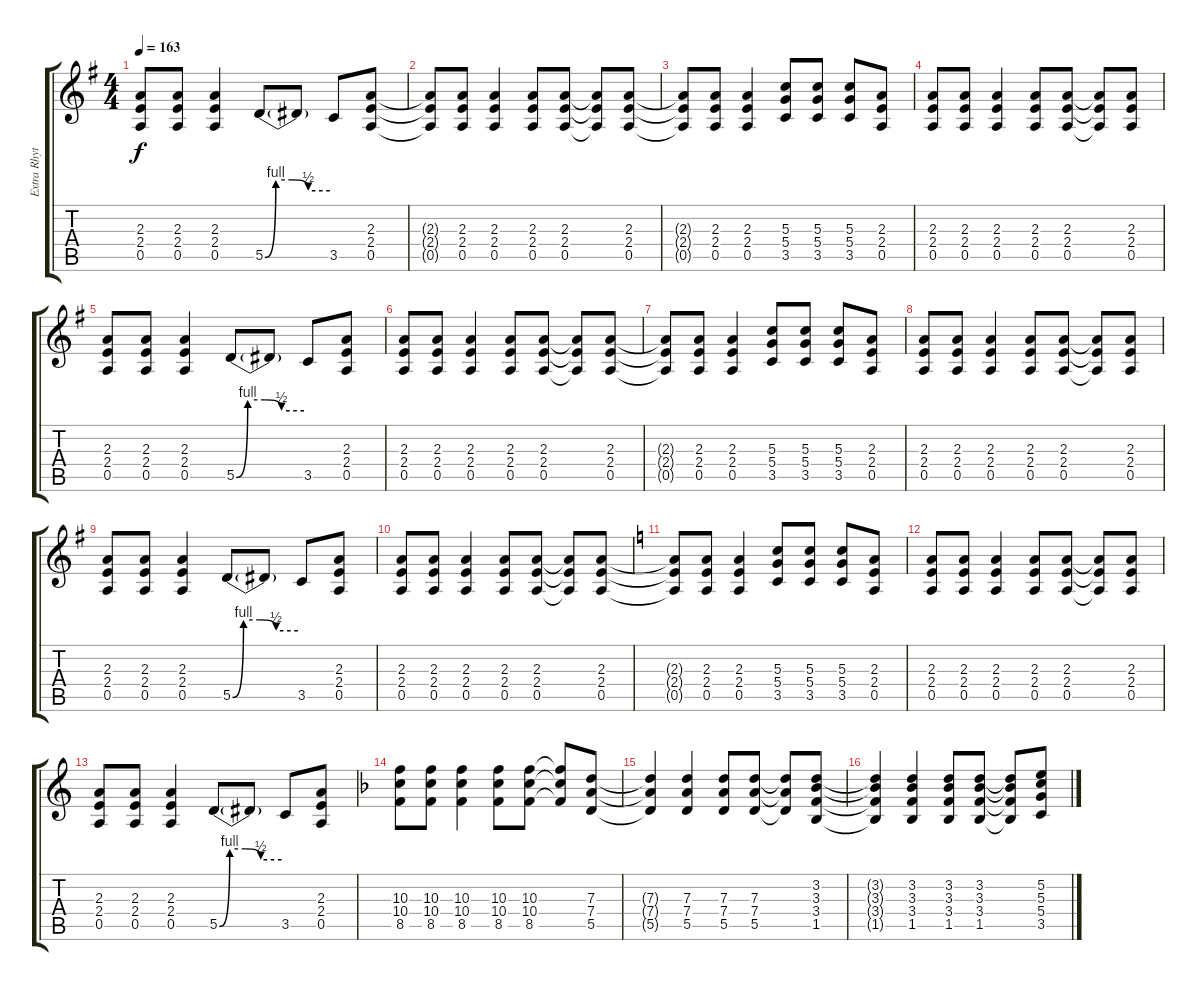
\track ("Extra Rhythm" "Extra Rhyt") {instrument overdrivenguitar}
\staff {score tabs}
\tuning (E4 B3 G3 D3 A2 E2) {hide}
\ts (4 4)
\tempo 163
\clef g2
\ks g
(2.3 2.4 0.5).8{dy f} (2.3 2.4 0.5).8 (2.3 2.4 0.5).4 5.5{be (custom 0 0 10 4 25 4 40 2 60 2)}.8 5.5{t}.8 3.5.8 (2.3 2.4 0.5).8 |
(2.3{t} 2.4{t} 0.5{t}).8 (2.3 2.4 0.5).8 (2.3 2.4 0.5).4 (2.3 2.4 0.5).8 (2.3 2.4 0.5).8 (2.3{t} 2.4{t} 0.5{t}).8 (2.3 2.4 0.5).8 |
(2.3{t} 2.4{t} 0.5{t}).8 (2.3 2.4 0.5).8 (2.3 2.4 0.5).4 (5.3 5.4 3.5).8 (5.3 5.4 3.5).8 (5.3 5.4 3.5).8 (2.3 2.4 0.5).8 |
(2.3 2.4 0.5).8 (2.3 2.4 0.5).8 (2.3 2.4 0.5).4 (2.3 2.4 0.5).8 (2.3 2.4 0.5).8 (2.3{t} 2.4{t} 0.5{t}).8 (2.3 2.4 0.5).8 |
(2.3 2.4 0.5).8 (2.3 2.4 0.5).8 (2.3 2.4 0.5).4 5.5{be (custom 0 0 10 4 25 4 40 2 60 2)}.8 5.5{t}.8 3.5.8 (2.3 2.4 0.5).8 |
(2.3 2.4 0.5).8 (2.3 2.4 0.5).8 (2.3 2.4 0.5).4 (2.3 2.4 0.5).8 (2.3 2.4 0.5).8 (2.3{t} 2.4{t} 0.5{t}).8 (2.3 2.4 0.5).8 |
(2.3{t} 2.4{t} 0.5{t}).8 (2.3 2.4 0.5).8 (2.3 2.4 0.5).4 (5.3 5.4 3.5).8 (5.3 5.4 3.5).8 (5.3 5.4 3.5).8 (2.3 2.4 0.5).8 |
(2.3 2.4 0.5).8 (2.3 2.4 0.5).8 (2.3 2.4 0.5).4 (2.3 2.4 0.5).8 (2.3 2.4 0.5).8 (2.3{t} 2.4{t} 0.5{t}).8 (2.3 2.4 0.5).8 |
(2.3 2.4 0.5).8 (2.3 2.4 0.5).8 (2.3 2.4 0.5).4 5.5{be (custom 0 0 10 4 25 4 40 2 60 2)}.8 5.5{t}.8 3.5.8 (2.3 2.4 0.5).8 |
(2.3 2.4 0.5).8 (2.3 2.4 0.5).8 (2.3 2.4 0.5).4 (2.3 2.4 0.5).8 (2.3 2.4 0.5).8 (2.3{t} 2.4{t} 0.5{t}).8 (2.3 2.4 0.5).8 |
\ks c
(2.3{t} 2.4{t} 0.5{t}).8 (2.3 2.4 0.5).8 (2.3 2.4 0.5).4 (5.3 5.4 3.5).8 (5.3 5.4 3.5).8 (5.3 5.4 3.5).8 (2.3 2.4 0.5).8 |
(2.3 2.4 0.5).8 (2.3 2.4 0.5).8 (2.3 2.4 0.5).4 (2.3 2.4 0.5).8 (2.3 2.4 0.5).8 (2.3{t} 2.4{t} 0.5{t}).8 (2.3 2.4 0.5).8 |
(2.3 2.4 0.5).8 (2.3 2.4 0.5).8 (2.3 2.4 0.5).4 5.5{be (custom 0 0 10 4 25 4 40 2 60 2)}.8 5.5{t}.8 3.5.8 (2.3 2.4 0.5).8 |
\ks f
(10.3 10.4 8.5).8 (10.3 10.4 8.5).8 (10.3 10.4 8.5).4 (10.3 10.4 8.5).8 (10.3 10.4 8.5).8 (10.3{t} 10.4{t} 8.5{t}).8 (7.3 7.4 5.5).8 |
(7.3{t} 7.4{t} 5.5{t}).4 (7.3 7.4 5.5).4 (7.3 7.4 5.5).8 (7.3 7.4 5.5).8 (7.3{t} 7.4{t} 5.5{t}).8 (3.2 3.3 3.4 1.5).8 |
(3.2{t} 3.3{t} 3.4{t} 1.5{t}).4 (3.2 3.3 3.4 1.5).4 (3.2 3.3 3.4 1.5).8 (3.2 3.3 3.4 1.5).8 (3.2{t} 3.3{t} 3.4{t} 1.5{t}).8 (5.2 5.3 5.4 3.5).8
